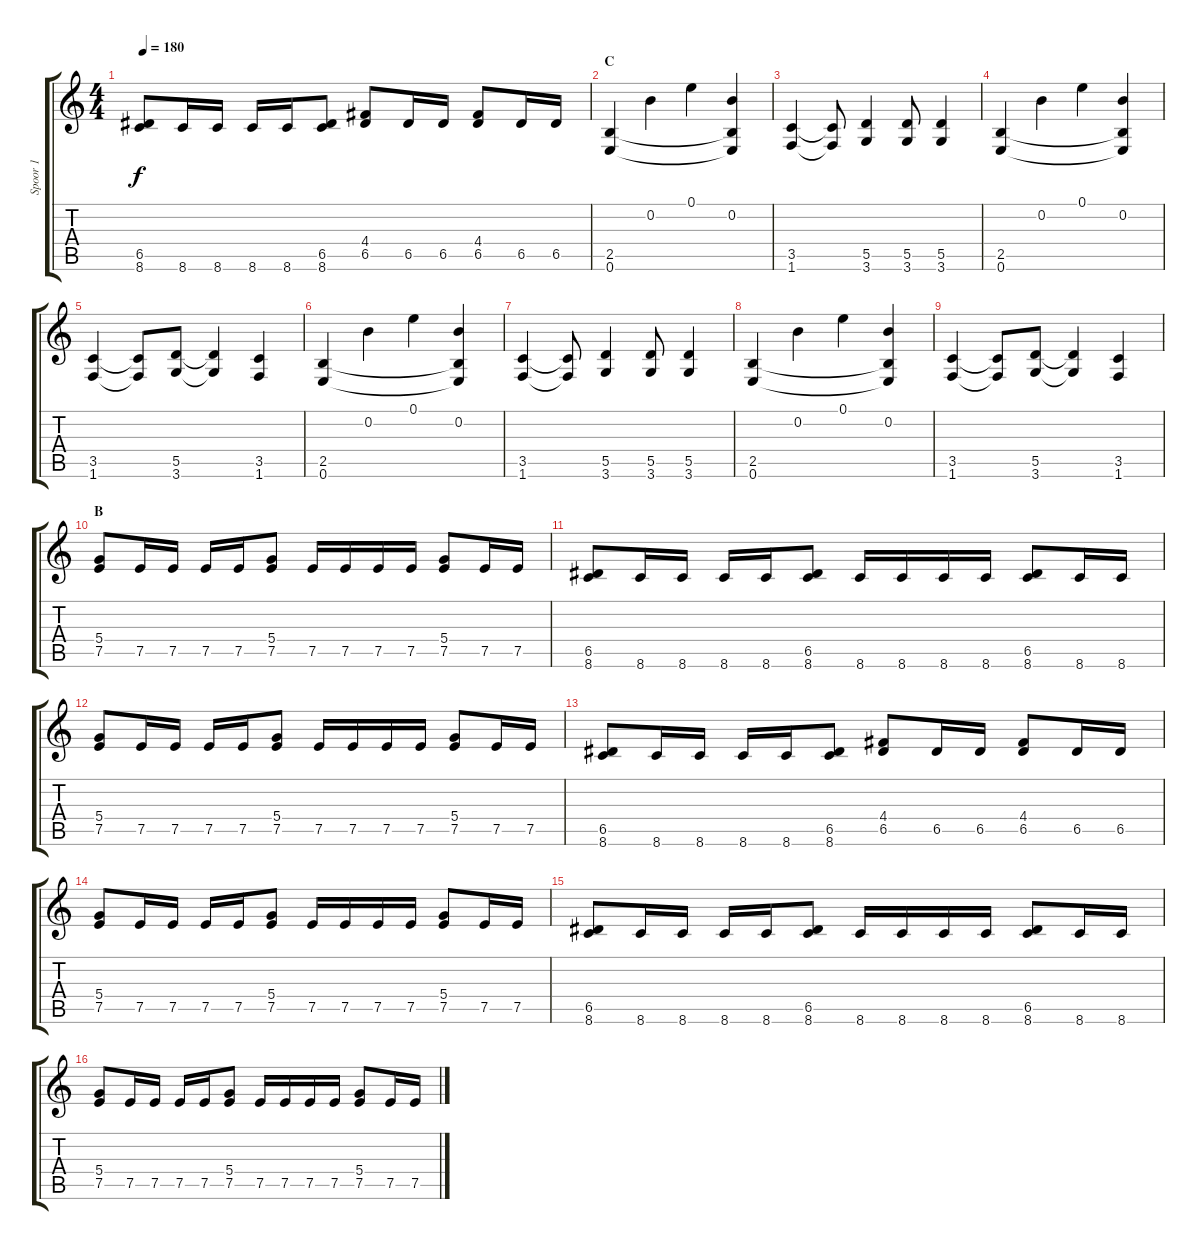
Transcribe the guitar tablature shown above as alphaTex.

\track ("Spoor 1" "Spoor 1") {instrument overdrivenguitar}
\staff {score tabs}
\tuning (E4 B3 G3 D3 A2 E2) {hide}
\ts (4 4)
\tempo 180
\clef g2
\ks c
(6.5 8.6).8{dy f} 8.6.16 8.6.16 8.6.16 8.6.16 (6.5 8.6).8 (4.4 6.5).8 6.5.16 6.5.16 (4.4 6.5).8 6.5.16 6.5.16 |
\section ("" "C")
(2.5 0.6).4 0.2.4 0.1.4 (0.2 2.5{t} 0.6{t}).4 |
(3.5 1.6).4 (3.5{t} 1.6{t}).8 (5.5 3.6).4 (5.5 3.6).8 (5.5 3.6).4 |
(2.5 0.6).4 0.2.4 0.1.4 (0.2 2.5{t} 0.6{t}).4 |
(3.5 1.6).4 (3.5{t} 1.6{t}).8 (5.5 3.6).8 (5.5{t} 3.6{t}).4 (3.5 1.6).4 |
(2.5 0.6).4 0.2.4 0.1.4 (0.2 2.5{t} 0.6{t}).4 |
(3.5 1.6).4 (3.5{t} 1.6{t}).8 (5.5 3.6).4 (5.5 3.6).8 (5.5 3.6).4 |
(2.5 0.6).4 0.2.4 0.1.4 (0.2 2.5{t} 0.6{t}).4 |
(3.5 1.6).4 (3.5{t} 1.6{t}).8 (5.5 3.6).8 (5.5{t} 3.6{t}).4 (3.5 1.6).4 |
\section ("" "B")
(5.4 7.5).8 7.5.16 7.5.16 7.5.16 7.5.16 (5.4 7.5).8 7.5.16 7.5.16 7.5.16 7.5.16 (5.4 7.5).8 7.5.16 7.5.16 |
(6.5 8.6).8 8.6.16 8.6.16 8.6.16 8.6.16 (6.5 8.6).8 8.6.16 8.6.16 8.6.16 8.6.16 (6.5 8.6).8 8.6.16 8.6.16 |
(5.4 7.5).8 7.5.16 7.5.16 7.5.16 7.5.16 (5.4 7.5).8 7.5.16 7.5.16 7.5.16 7.5.16 (5.4 7.5).8 7.5.16 7.5.16 |
(6.5 8.6).8 8.6.16 8.6.16 8.6.16 8.6.16 (6.5 8.6).8 (4.4 6.5).8 6.5.16 6.5.16 (4.4 6.5).8 6.5.16 6.5.16 |
(5.4 7.5).8 7.5.16 7.5.16 7.5.16 7.5.16 (5.4 7.5).8 7.5.16 7.5.16 7.5.16 7.5.16 (5.4 7.5).8 7.5.16 7.5.16 |
(6.5 8.6).8 8.6.16 8.6.16 8.6.16 8.6.16 (6.5 8.6).8 8.6.16 8.6.16 8.6.16 8.6.16 (6.5 8.6).8 8.6.16 8.6.16 |
(5.4 7.5).8 7.5.16 7.5.16 7.5.16 7.5.16 (5.4 7.5).8 7.5.16 7.5.16 7.5.16 7.5.16 (5.4 7.5).8 7.5.16 7.5.16
